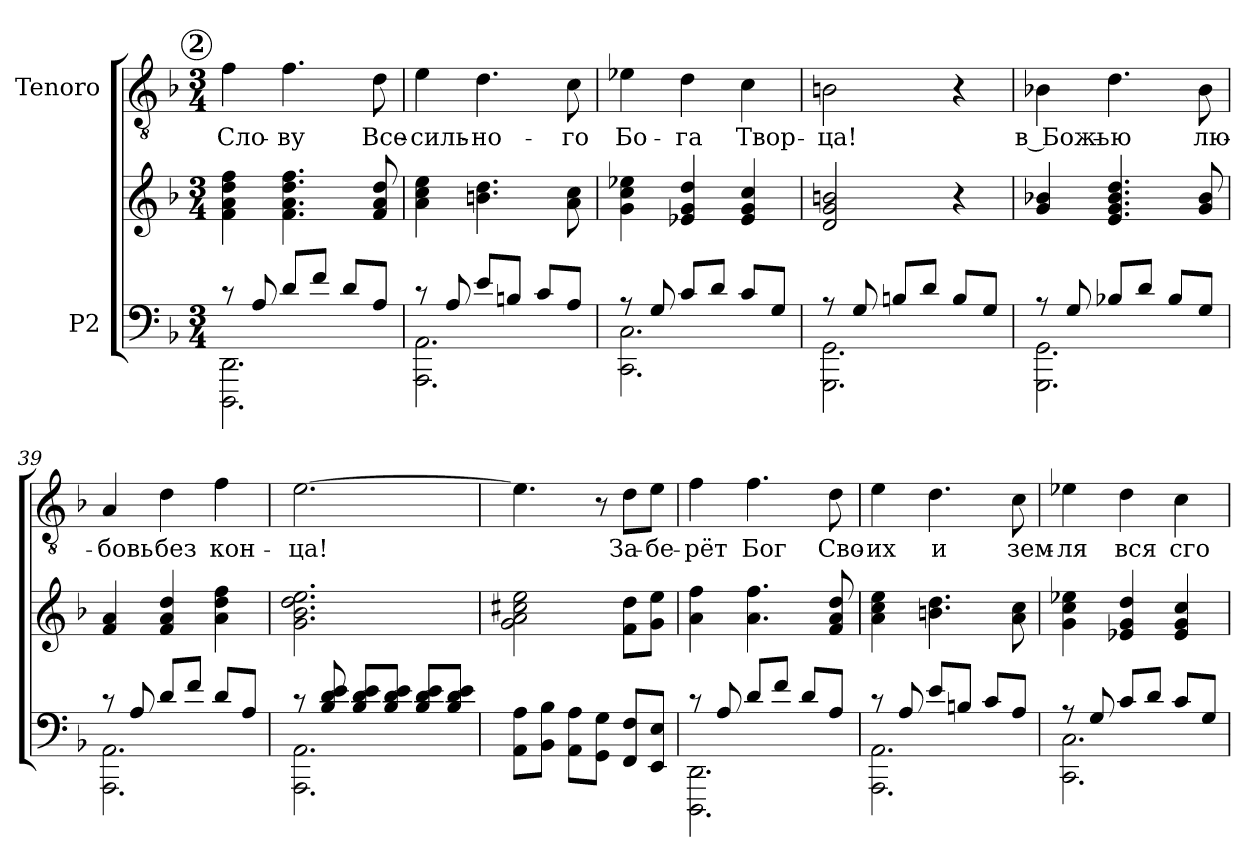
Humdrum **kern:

**kern	**kern	**kern	**text
*part2	*part2	*part1	*part1
*staff3	*staff2	*staff1	*staff1
*I"P2	*	*I"Tenoro	*
*clefF4	*clefG2	*clefGv2	*
*	*	*ITrd7c12	*
*k[b-]	*k[b-]	*k[b-]	*
*F:	*F:	*F:	*
*M3/4	*M3/4	*M3/4	*
!!LO:REH:place=s1:B:color=#000000:enc=circle:fs=14.414:t=2
=34	=34	=34	=34
*^	*	*	*
!	!	!	!	!LO:LY:b:color=#000000
8r	2.DDDi\ 2.DDi	4fi\ 4ai 4ddi 4ffi	4Fi\	Сло-
8Ai/	.	.	.	.
!	!	!	!	!LO:LY:b:color=#000000
8di/L	.	4.fi\ 4.ai 4.ddi 4.ffi	4.Fi\	-ву
8fi/J	.	.	.	.
8di/L	.	.	.	.
!	!	!	!	!LO:LY:b:color=#000000
8Ai/J	.	8fi/ 8ai 8ddi	8Di\	Все-
=35	=35	=35	=35	=35
!	!	!	!	!LO:LY:b:color=#000000
8r	2.AAAi\ 2.AAi	4ai\ 4cci 4eei	4Ei\	-силь-
8Ai/	.	.	.	.
!	!	!	!	!LO:LY:b:color=#000000
8ei/L	.	4.bni\ 4.ddi	4.Di\	-но-
8Bni/J	.	.	.	.
8ci/L	.	.	.	.
!	!	!	!	!LO:LY:b:color=#000000
8Ai/J	.	8ai\ 8cci	8Ci\	-го
!!LO:PB:g=z
=36	=36	=36	=36	=36
!	!	!	!	!LO:LY:b:color=#000000
8r	2.CCi\ 2.Ci	4gi\ 4cci 4ee-Xi	4E-Xi\	Бо-
8Gi/	.	.	.	.
!	!	!	!	!LO:LY:b:color=#000000
8ci/L	.	4e-Xi/ 4gi 4ddi	4Di\	-га
8di/J	.	.	.	.
!	!	!	!	!LO:LY:b:color=#000000
8ci/L	.	4e-i/ 4gi 4cci	4Ci\	Твор-
8Gi/J	.	.	.	.
=37	=37	=37	=37	=37
!	!	!	!	!LO:LY:b:color=#000000
8r	2.GGGi\ 2.GGi	2di/ 2gi 2bni	2BBni\	-ца!
8Gi/	.	.	.	.
8Bni/L	.	.	.	.
8di/J	.	.	.	.
8Bi/L	.	4r	4r	.
8Gi/J	.	.	.	.
=38	=38	=38	=38	=38
!	!	!	!	!LO:LY:b:color=#000000
8r	2.GGGi\ 2.GGi	4gi/ 4b-Xi	4BB-Xi\	в Божь-
8Gi/	.	.	.	.
!	!	!	!	!LO:LY:b:color=#000000
8B-Xi/L	.	4.ei/ 4.gi 4.b-i 4.ddi	4.Di\	-ю
8di/J	.	.	.	.
8B-i/L	.	.	.	.
!	!	!	!	!LO:LY:b:color=#000000
8Gi/J	.	8gi/ 8b-i	8BB-i\	лю-
=39	=39	=39	=39	=39
!	!	!	!	!LO:LY:b:color=#000000
8r	2.AAAi\ 2.AAi	4fi/ 4ai	4AAi/	-бовь
8Ai/	.	.	.	.
!	!	!	!	!LO:LY:b:color=#000000
8di/L	.	4fi/ 4ai 4ddi	4Di\	без
8fi/J	.	.	.	.
!	!	!	!	!LO:LY:b:color=#000000
8di/L	.	4ai\ 4ddi 4ffi	4Fi\	кон-
8Ai/J	.	.	.	.
=40	=40	=40	=40	=40
!	!	!	!	!LO:LY:b:color=#000000
8r	2.AAAi\ 2.AAi	2.gi\ 2.b-i 2.ddi 2.eei	[>2.Ei\	-ца!
8B-i/ 8di 8ei	.	.	.	.
8B-i/ 8di 8eiL	.	.	.	.
8B-i/ 8di 8eiJ	.	.	.	.
8B-i/ 8di 8eiL	.	.	.	.
8B-i/ 8di 8eiJ	.	.	.	.
*v	*v	*	*	*
!!LO:LB:g=z
=41	=41	=41	=41
8AAi\ 8AiL	2gi\ 2ai 2cc#Xi 2eei	4.Ei\]	.
8BB-i\ 8B-iJ	.	.	.
8AAi\ 8AiL	.	.	.
8GGi\ 8GiJ	.	8r	.
!	!	!	!LO:LY:b:color=#000000
8FFi/ 8FiL	8fi\ 8ddiL	8Di\L	За-
!	!	!	!LO:LY:b:color=#000000
8EEi/ 8EiJ	8gi\ 8eeiJ	8Ei\J	-бе-
=42	=42	=42	=42
*^	*	*	*
!	!	!	!	!LO:LY:b:color=#000000
8r	2.DDDi\ 2.DDi	4ai\ 4ffi	4Fi\	-рёт
8Ai/	.	.	.	.
!	!	!	!	!LO:LY:b:color=#000000
8di/L	.	4.ai\ 4.ffi	4.Fi\	Бог
8fi/J	.	.	.	.
8di/L	.	.	.	.
!	!	!	!	!LO:LY:b:color=#000000
8Ai/J	.	8fi/ 8ai 8ddi	8Di\	Сво-
=43	=43	=43	=43	=43
!	!	!	!	!LO:LY:b:color=#000000
8r	2.AAAi\ 2.AAi	4ai\ 4cci 4eei	4Ei\	-их
8Ai/	.	.	.	.
!	!	!	!	!LO:LY:b:color=#000000
8ei/L	.	4.bni\ 4.ddi	4.Di\	и
8Bni/J	.	.	.	.
8ci/L	.	.	.	.
!	!	!	!	!LO:LY:b:color=#000000
8Ai/J	.	8ai\ 8cci	8Ci\	зем-
=44	=44	=44	=44	=44
!	!	!	!	!LO:LY:b:color=#000000
8r	2.CCi\ 2.Ci	4gi\ 4cci 4ee-Xi	4E-Xi\	-ля
8Gi/	.	.	.	.
!	!	!	!	!LO:LY:b:color=#000000
8ci/L	.	4e-Xi/ 4gi 4ddi	4Di\	вся
8di/J	.	.	.	.
!	!	!	!	!LO:LY:b:color=#000000
8ci/L	.	4e-i/ 4gi 4cci	4Ci\	сго-
8Gi/J	.	.	.	.
*v	*v	*	*	*
=	=	=	=
*-	*-	*-	*-
